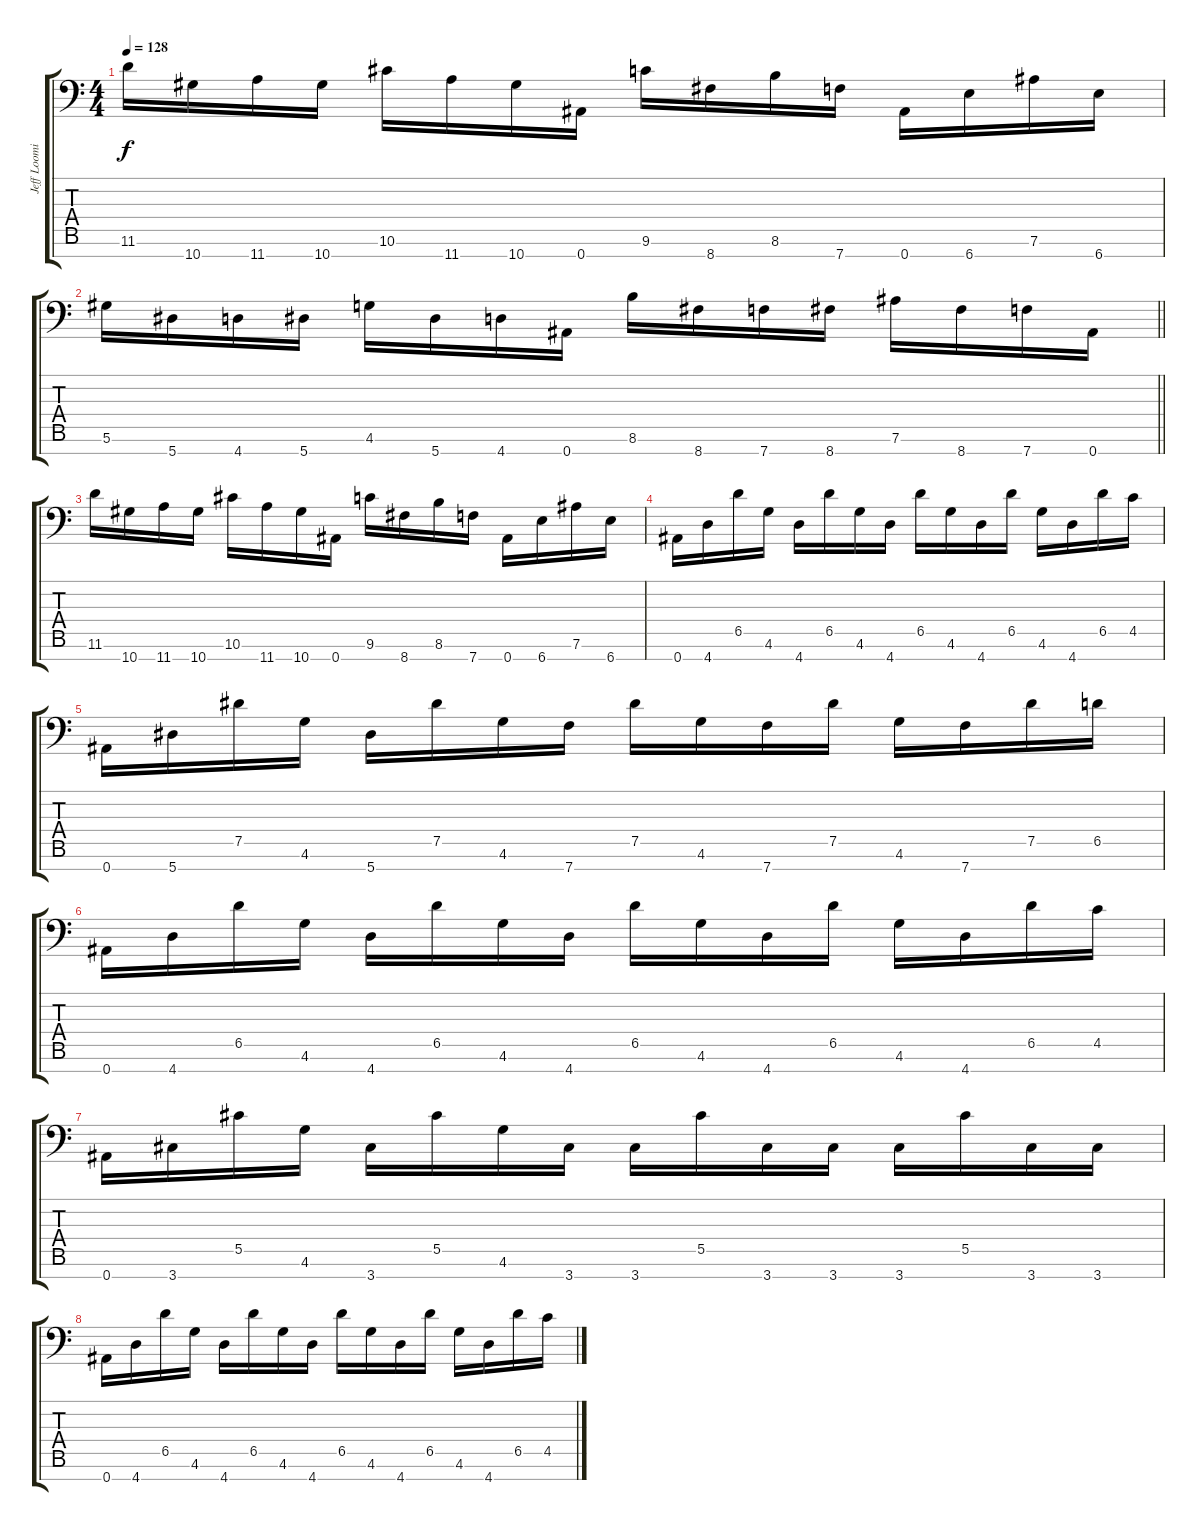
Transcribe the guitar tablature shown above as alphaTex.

\track ("Jeff Loomis Lead" "Jeff Loomi") {instrument distortionguitar}
\staff {score tabs}
\tuning (Eb4 Bb3 Gb3 Db3 Ab2 Eb2 Bb1) {hide}
\ts (4 4)
\tempo 128
\clef f4
\ks c
11.6.16{dy f} 10.7.16 11.7.16 10.7.16 10.6.16 11.7.16 10.7.16 0.7.16 9.6.16 8.7.16 8.6.16 7.7.16 0.7.16 6.7.16 7.6.16 6.7.16 |
\barLineRight lightlight
5.6.16 5.7.16 4.7.16 5.7.16 4.6.16 5.7.16 4.7.16 0.7.16 8.6.16 8.7.16 7.7.16 8.7.16 7.6.16 8.7.16 7.7.16 0.7.16 |
11.6.16 10.7.16 11.7.16 10.7.16 10.6.16 11.7.16 10.7.16 0.7.16 9.6.16 8.7.16 8.6.16 7.7.16 0.7.16 6.7.16 7.6.16 6.7.16 |
0.7.16 4.7.16 6.5.16 4.6.16 4.7.16 6.5.16 4.6.16 4.7.16 6.5.16 4.6.16 4.7.16 6.5.16 4.6.16 4.7.16 6.5.16 4.5.16 |
0.7.16 5.7.16 7.5.16 4.6.16 5.7.16 7.5.16 4.6.16 7.7.16 7.5.16 4.6.16 7.7.16 7.5.16 4.6.16 7.7.16 7.5.16 6.5.16 |
0.7.16 4.7.16 6.5.16 4.6.16 4.7.16 6.5.16 4.6.16 4.7.16 6.5.16 4.6.16 4.7.16 6.5.16 4.6.16 4.7.16 6.5.16 4.5.16 |
0.7.16 3.7.16 5.5.16 4.6.16 3.7.16 5.5.16 4.6.16 3.7.16 3.7.16 5.5.16 3.7.16 3.7.16 3.7.16 5.5.16 3.7.16 3.7.16 |
0.7.16 4.7.16 6.5.16 4.6.16 4.7.16 6.5.16 4.6.16 4.7.16 6.5.16 4.6.16 4.7.16 6.5.16 4.6.16 4.7.16 6.5.16 4.5.16
